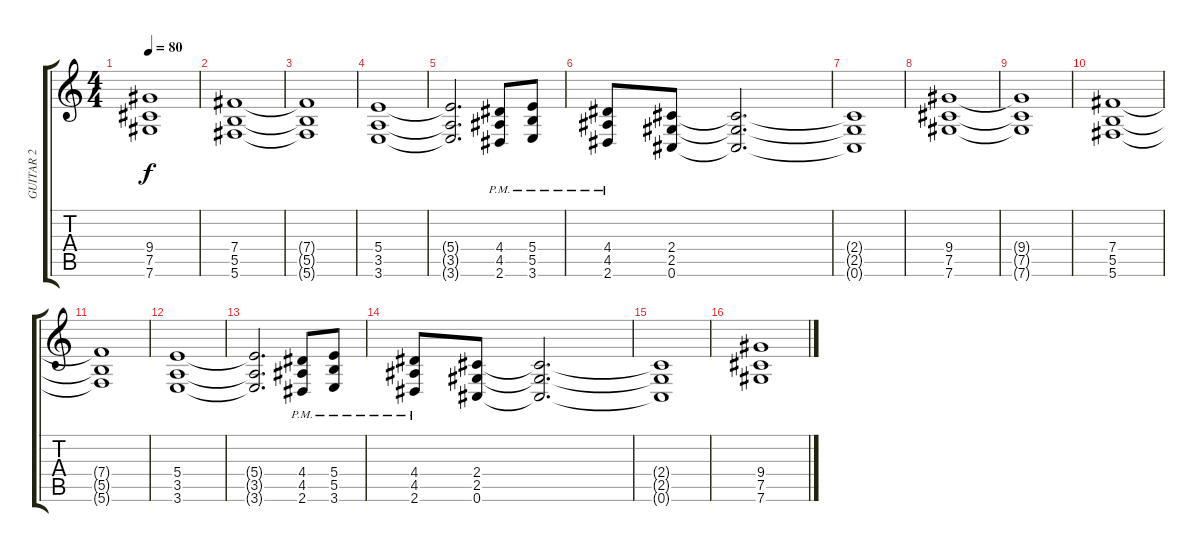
\track ("GUITAR 2" "GUITAR 2") {instrument overdrivenguitar}
\staff {score tabs}
\tuning (Db4 Ab3 E3 B2 Gb2 Db2) {hide}
\ts (4 4)
\tempo 80
\clef g2
\ks c
(9.4{t} 7.5{t} 7.6{t}).1{dy f} |
(7.4 5.5 5.6).1 |
(7.4{t} 5.5{t} 5.6{t}).1 |
(5.4 3.5 3.6).1 |
(5.4{t} 3.5{t} 3.6{t}).2{d} (4.4{pm} 4.5{pm} 2.6{pm}).8 (5.4{pm} 5.5{pm} 3.6{pm}).8 |
(4.4{pm} 4.5{pm} 2.6{pm}).8 (2.4 2.5 0.6).8 (2.4{t} 2.5{t} 0.6{t}).2{d} |
(2.4{t} 2.5{t} 0.6{t}).1 |
(9.4 7.5 7.6).1 |
(9.4{t} 7.5{t} 7.6{t}).1 |
(7.4 5.5 5.6).1 |
(7.4{t} 5.5{t} 5.6{t}).1 |
(5.4 3.5 3.6).1 |
(5.4{t} 3.5{t} 3.6{t}).2{d} (4.4{pm} 4.5{pm} 2.6{pm}).8 (5.4{pm} 5.5{pm} 3.6{pm}).8 |
(4.4{pm} 4.5{pm} 2.6{pm}).8 (2.4 2.5 0.6).8 (2.4{t} 2.5{t} 0.6{t}).2{d} |
(2.4{t} 2.5{t} 0.6{t}).1 |
(9.4 7.5 7.6).1
